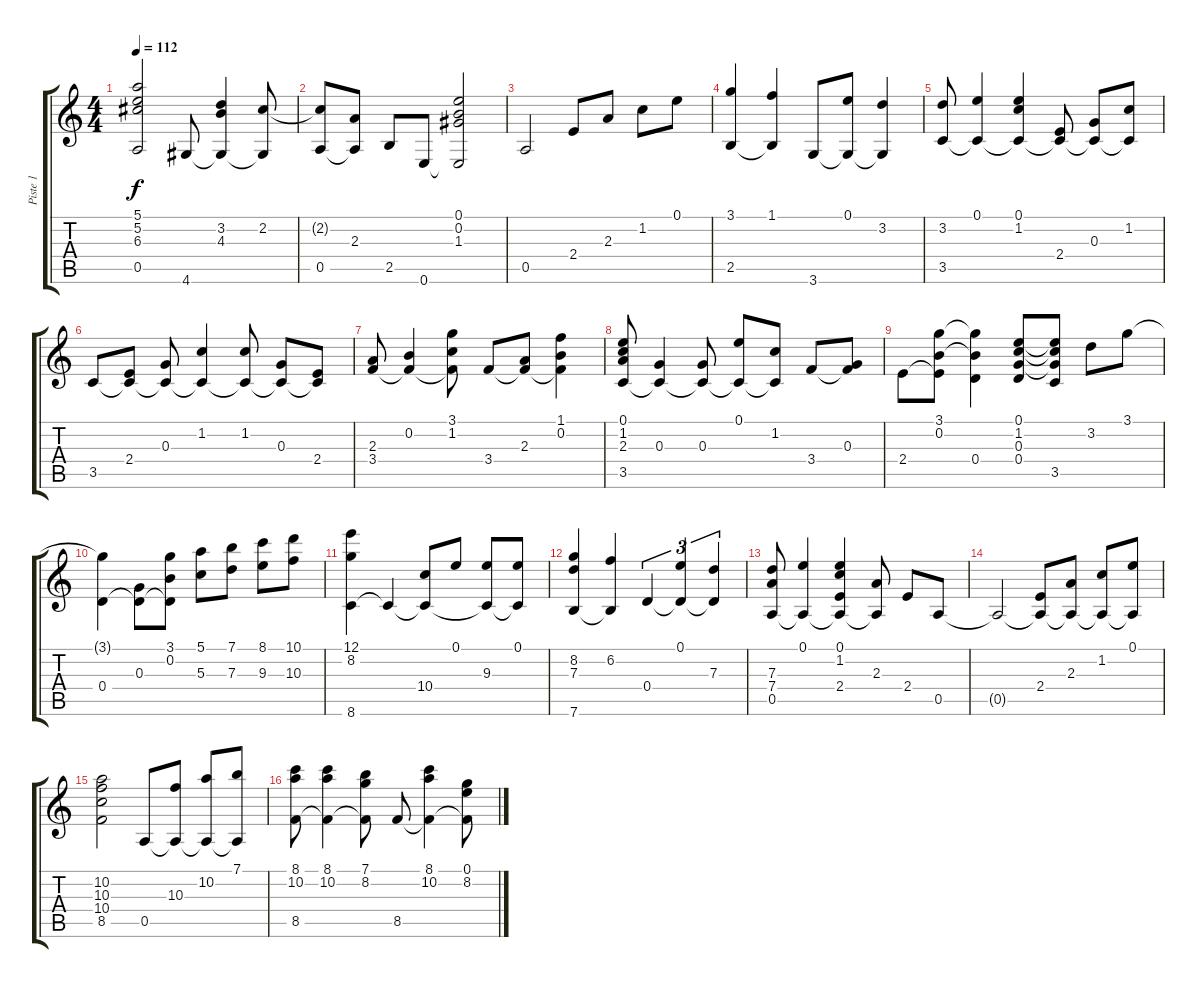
\track ("Piste 1" "Piste 1") {instrument acousticguitarsteel}
\staff {score tabs}
\tuning (E4 B3 G3 D3 A2 E2) {hide}
\ts (4 4)
\tempo 112
\clef g2
\ks c
(5.1 5.2 6.3 0.5).2{dy f} 4.6.8 (3.2 4.3 4.6{t}).4 (2.2 4.6{t}).8 |
(2.2{t} 0.5).8 (2.3 0.5{t}).8 2.5.8 0.6.8 (0.1 0.2 1.3 0.6{t}).2 |
0.5.2 2.4.8 2.3.8 1.2.8 0.1.8 |
(3.1 2.5).4 (1.1 2.5{t}).4 3.6.8 (0.1 3.6{t}).8 (3.2 3.6{t}).4 |
(3.2 3.5).8 (0.1 3.5{t}).4 (0.1 1.2 3.5{t}).4 (2.4 3.5{t}).8 (0.3 3.5{t}).8 (1.2 3.5{t}).8 |
3.5.8 (2.4 3.5{t}).8 (0.3 3.5{t}).8 (1.2 3.5{t}).4 (1.2 3.5{t}).8 (0.3 3.5{t}).8 (2.4 3.5{t}).8 |
(2.3 3.4).8 (0.2 3.4{t}).4 (3.1 1.2 3.4{t}).8 3.4.8 (2.3 3.4{t}).8 (1.1 0.2 3.4{t}).4 |
(0.1 1.2 2.3 3.5).8 (0.3 3.5{t}).4 (0.3 3.5{t}).8 (0.1 3.5{t}).8 (1.2 3.5{t}).8 3.4.8 (0.3 3.4{t}).8 |
2.4.8 (3.1 0.2 2.4{t}).8 (3.1{t} 0.2{t} 0.4).4 (0.1 1.2 0.3 0.4).8 (0.1{t} 1.2{t} 0.3{t} 3.5).8 3.2.8 3.1.8 |
(3.1{t} 0.4).4 (0.3 0.4{t}).8 (3.1 0.2 0.4{t}).8 (5.1 5.3).8 (7.1 7.3).8 (8.1 9.3).8 (10.1 10.3).8 |
(12.1 8.2 8.6).4 8.6{t}.4 (10.4 8.6{t}).8 0.1.8 (9.3 8.6{t}).8 (0.1 8.6{t}).8 |
(8.2 7.3 7.6).4 (6.2 7.6{t}).4 0.4.4{tu (3 2)} (0.1 0.4{t}).4{tu (3 2)} (7.3 0.4{t}).4{tu (3 2)} |
(7.3 7.4 0.5).8 (0.1 0.5{t}).4 (0.1 1.2 2.4 0.5{t}).4 (2.3 0.5{t}).8 2.4.8 0.5.8 |
0.5{t}.2 (2.4 0.5{t}).8 (2.3 0.5{t}).8 (1.2 0.5{t}).8 (0.1 0.5{t}).8 |
(10.2 10.3 10.4 8.5).2 0.5.8 (10.3 0.5{t}).8 (10.2 0.5{t}).8 (7.1 0.5{t}).8 |
(8.1 10.2 8.5).8 (8.1 10.2 8.5{t}).4 (7.1 8.2 8.5{t}).8 8.5.8 (8.1 10.2 8.5{t}).4 (0.1 8.2 8.5{t}).8
